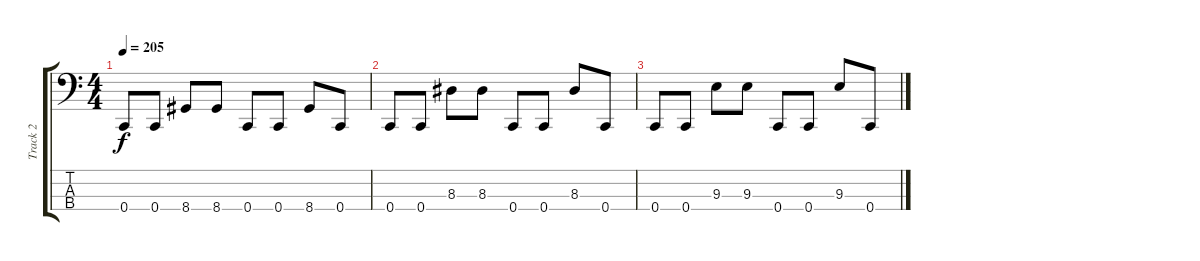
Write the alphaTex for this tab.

\track ("Track 2" "Track 2") {instrument electricbassfinger}
\staff {score tabs}
\tuning (F2 C2 G1 C1) {hide}
\ts (4 4)
\tempo 205
\clef f4
\ks c
0.4.8{dy f} 0.4.8 8.4.8 8.4.8 0.4.8 0.4.8 8.4.8 0.4.8 |
0.4.8 0.4.8 8.3.8 8.3.8 0.4.8 0.4.8 8.3.8 0.4.8 |
0.4.8 0.4.8 9.3.8 9.3.8 0.4.8 0.4.8 9.3.8 0.4.8
